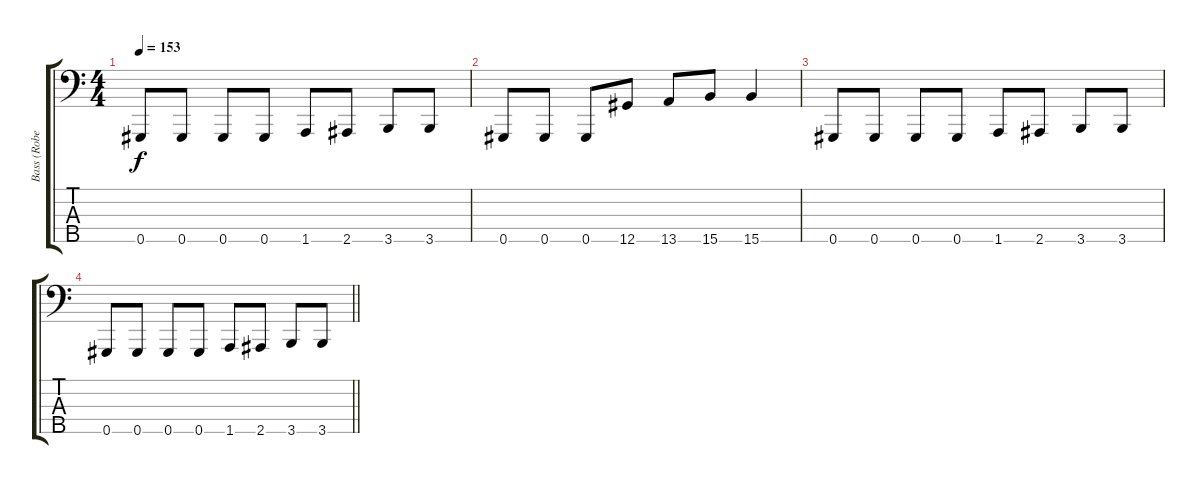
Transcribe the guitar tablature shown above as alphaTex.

\track ("Bass (Robert Trujillo)" "Bass (Robe") {instrument electricbassfinger}
\staff {score tabs}
\tuning (E2 B1 Gb1 B0 Ab0) {hide}
\ts (4 4)
\tempo 153
\clef f4
\ks c
0.5.8{dy f} 0.5.8 0.5.8 0.5.8 1.5.8 2.5.8 3.5.8 3.5.8 |
0.5.8 0.5.8 0.5.8 12.5.8 13.5.8 15.5.8 15.5.4 |
0.5.8 0.5.8 0.5.8 0.5.8 1.5.8 2.5.8 3.5.8 3.5.8 |
\barLineRight lightlight
0.5.8 0.5.8 0.5.8 0.5.8 1.5.8 2.5.8 3.5.8 3.5.8
